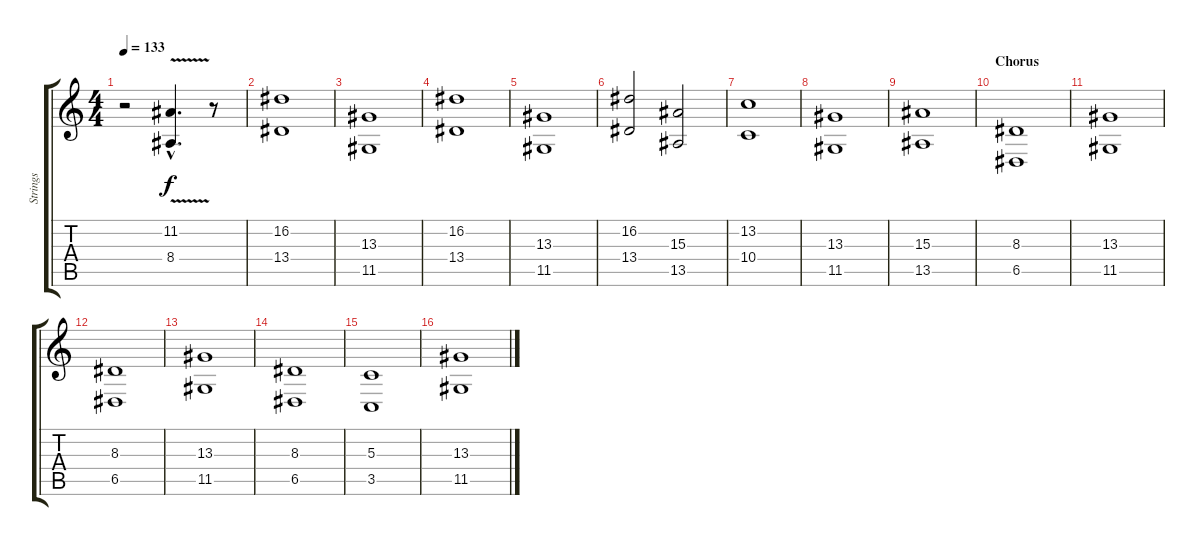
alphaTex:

\track ("Strings" "Strings") {instrument choiraahs}
\staff {score tabs}
\tuning (E4 B3 G3 D3 A2 E2) {hide}
\ts (4 4)
\tempo 133
\clef g2
\ks c
r.2{dy f} (11.2{v hac} 8.4{v hac}).4{d} r.8 |
(16.2 13.4).1 |
(13.3 11.5).1 |
(16.2 13.4).1 |
(13.3 11.5).1 |
(16.2 13.4).2 (15.3 13.5).2 |
(13.2 10.4).1 |
(13.3 11.5).1 |
(15.3 13.5).1 |
\section ("" "Chorus")
(8.3 6.5).1 |
(13.3 11.5).1 |
(8.3 6.5).1 |
(13.3 11.5).1 |
(8.3 6.5).1 |
(5.3 3.5).1 |
(13.3 11.5).1
